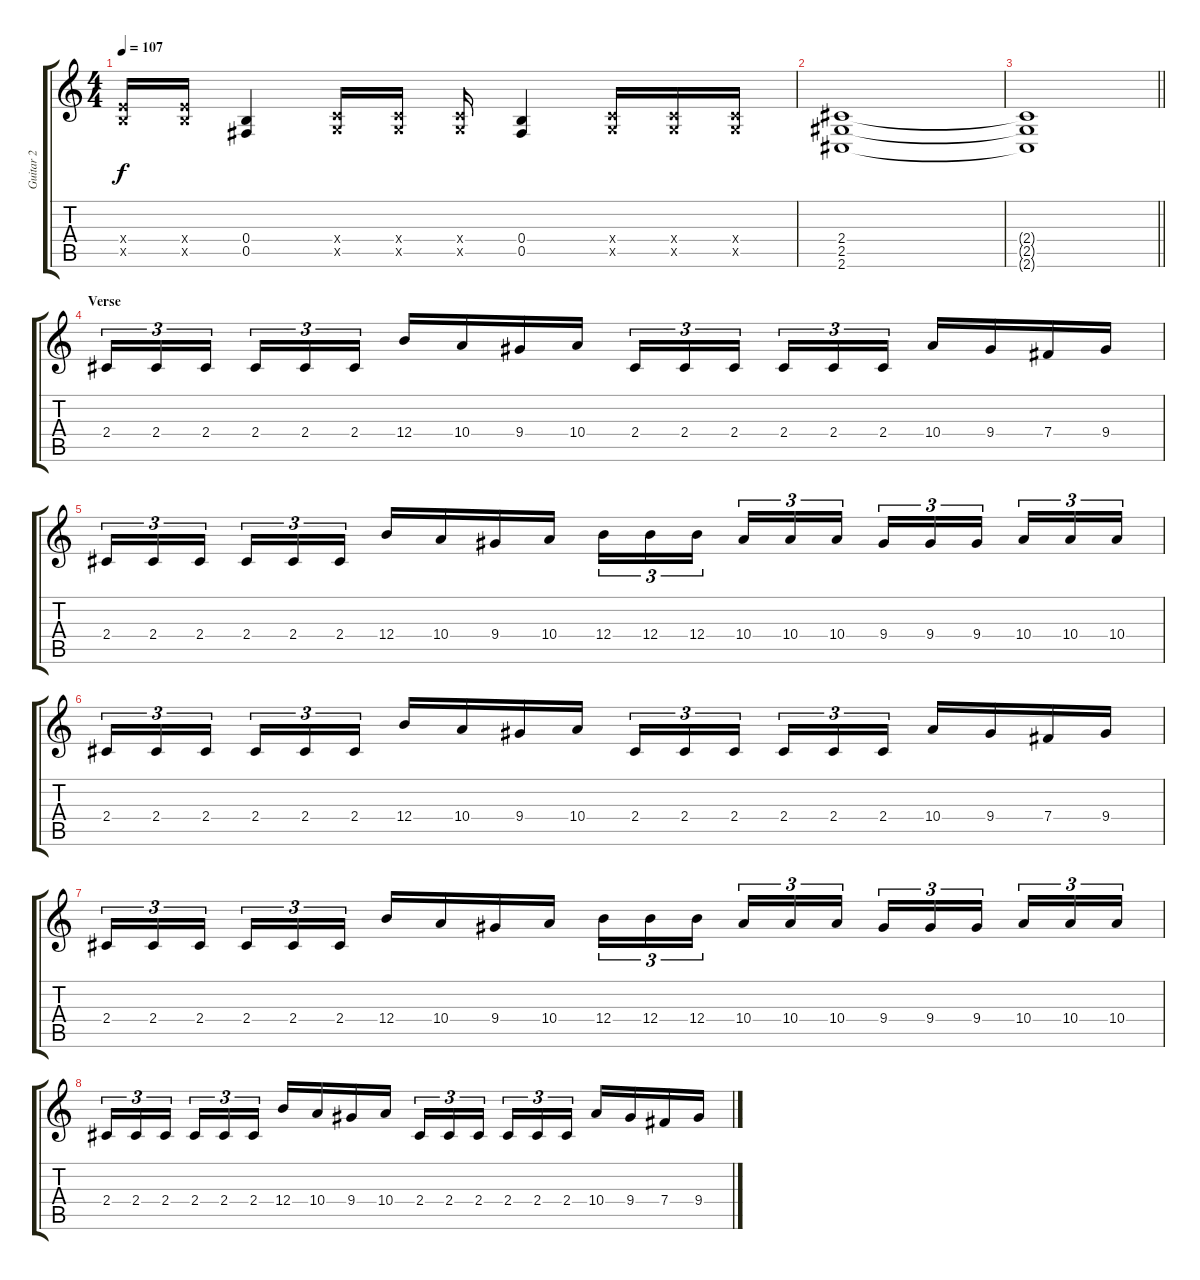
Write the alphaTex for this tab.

\track ("Guitar 2" "Guitar 2") {instrument distortionguitar}
\staff {score tabs}
\tuning (Db4 Ab3 E3 B2 Gb2 B1) {hide}
\ts (4 4)
\tempo 107
\clef g2
\ks c
(5.4{x} 5.5{x}).16{dy f} (5.4{x} 5.5{x}).16 (0.4 0.5).4 (1.4{x} 1.5{x}).16 (1.4{x} 1.5{x}).16 (1.4{x} 1.5{x}).16 (0.4 0.5).4 (1.4{x} 1.5{x}).16 (1.4{x} 1.5{x}).16 (1.4{x} 1.5{x}).16 |
(2.4 2.5 2.6).1 |
\barLineRight lightlight
(2.4{t} 2.5{t} 2.6{t}).1 |
\section ("" "Verse")
2.4.16{tu (3 2)} 2.4.16{tu (3 2)} 2.4.16{tu (3 2) beam splitsecondary} 2.4.16{tu (3 2)} 2.4.16{tu (3 2)} 2.4.16{tu (3 2)} 12.4.16 10.4.16 9.4.16 10.4.16 2.4.16{tu (3 2)} 2.4.16{tu (3 2)} 2.4.16{tu (3 2) beam splitsecondary} 2.4.16{tu (3 2)} 2.4.16{tu (3 2)} 2.4.16{tu (3 2)} 10.4.16 9.4.16 7.4.16 9.4.16 |
2.4.16{tu (3 2)} 2.4.16{tu (3 2)} 2.4.16{tu (3 2) beam splitsecondary} 2.4.16{tu (3 2)} 2.4.16{tu (3 2)} 2.4.16{tu (3 2)} 12.4.16 10.4.16 9.4.16 10.4.16 12.4.16{tu (3 2)} 12.4.16{tu (3 2)} 12.4.16{tu (3 2) beam splitsecondary} 10.4.16{tu (3 2)} 10.4.16{tu (3 2)} 10.4.16{tu (3 2)} 9.4.16{tu (3 2)} 9.4.16{tu (3 2)} 9.4.16{tu (3 2) beam splitsecondary} 10.4.16{tu (3 2)} 10.4.16{tu (3 2)} 10.4.16{tu (3 2)} |
2.4.16{tu (3 2)} 2.4.16{tu (3 2)} 2.4.16{tu (3 2) beam splitsecondary} 2.4.16{tu (3 2)} 2.4.16{tu (3 2)} 2.4.16{tu (3 2)} 12.4.16 10.4.16 9.4.16 10.4.16 2.4.16{tu (3 2)} 2.4.16{tu (3 2)} 2.4.16{tu (3 2) beam splitsecondary} 2.4.16{tu (3 2)} 2.4.16{tu (3 2)} 2.4.16{tu (3 2)} 10.4.16 9.4.16 7.4.16 9.4.16 |
2.4.16{tu (3 2)} 2.4.16{tu (3 2)} 2.4.16{tu (3 2) beam splitsecondary} 2.4.16{tu (3 2)} 2.4.16{tu (3 2)} 2.4.16{tu (3 2)} 12.4.16 10.4.16 9.4.16 10.4.16 12.4.16{tu (3 2)} 12.4.16{tu (3 2)} 12.4.16{tu (3 2) beam splitsecondary} 10.4.16{tu (3 2)} 10.4.16{tu (3 2)} 10.4.16{tu (3 2)} 9.4.16{tu (3 2)} 9.4.16{tu (3 2)} 9.4.16{tu (3 2) beam splitsecondary} 10.4.16{tu (3 2)} 10.4.16{tu (3 2)} 10.4.16{tu (3 2)} |
2.4.16{tu (3 2)} 2.4.16{tu (3 2)} 2.4.16{tu (3 2) beam splitsecondary} 2.4.16{tu (3 2)} 2.4.16{tu (3 2)} 2.4.16{tu (3 2)} 12.4.16 10.4.16 9.4.16 10.4.16 2.4.16{tu (3 2)} 2.4.16{tu (3 2)} 2.4.16{tu (3 2) beam splitsecondary} 2.4.16{tu (3 2)} 2.4.16{tu (3 2)} 2.4.16{tu (3 2)} 10.4.16 9.4.16 7.4.16 9.4.16
